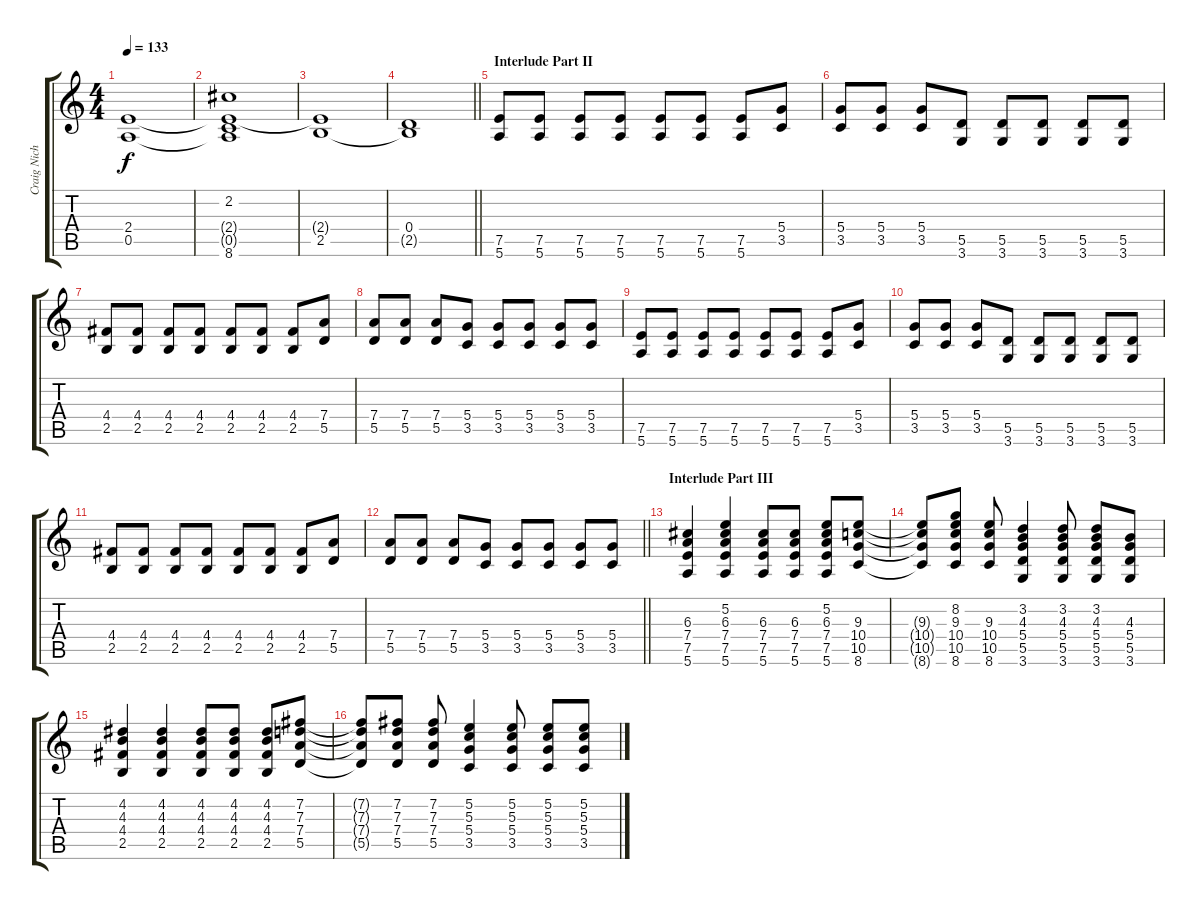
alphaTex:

\track ("Craig Nicholls (Guitar Track)" "Craig Nich") {instrument distortionguitar}
\staff {score tabs}
\tuning (E4 B3 G3 D3 A2 E2) {hide}
\ts (4 4)
\tempo 133
\clef g2
\ks c
(2.4 0.5).1{dy f} |
(2.2 2.4{t} 0.5{t} 8.6).1 |
(2.4{t} 2.5).1 |
\barLineRight lightlight
(0.4 2.5{t}).1 |
\section ("" "Interlude Part II")
(7.5 5.6).8 (7.5 5.6).8 (7.5 5.6).8 (7.5 5.6).8 (7.5 5.6).8 (7.5 5.6).8 (7.5 5.6).8 (5.4 3.5).8 |
(5.4 3.5).8 (5.4 3.5).8 (5.4 3.5).8 (5.5 3.6).8 (5.5 3.6).8 (5.5 3.6).8 (5.5 3.6).8 (5.5 3.6).8 |
(4.4 2.5).8 (4.4 2.5).8 (4.4 2.5).8 (4.4 2.5).8 (4.4 2.5).8 (4.4 2.5).8 (4.4 2.5).8 (7.4 5.5).8 |
(7.4 5.5).8 (7.4 5.5).8 (7.4 5.5).8 (5.4 3.5).8 (5.4 3.5).8 (5.4 3.5).8 (5.4 3.5).8 (5.4 3.5).8 |
(7.5 5.6).8 (7.5 5.6).8 (7.5 5.6).8 (7.5 5.6).8 (7.5 5.6).8 (7.5 5.6).8 (7.5 5.6).8 (5.4 3.5).8 |
(5.4 3.5).8 (5.4 3.5).8 (5.4 3.5).8 (5.5 3.6).8 (5.5 3.6).8 (5.5 3.6).8 (5.5 3.6).8 (5.5 3.6).8 |
(4.4 2.5).8 (4.4 2.5).8 (4.4 2.5).8 (4.4 2.5).8 (4.4 2.5).8 (4.4 2.5).8 (4.4 2.5).8 (7.4 5.5).8 |
\barLineRight lightlight
(7.4 5.5).8 (7.4 5.5).8 (7.4 5.5).8 (5.4 3.5).8 (5.4 3.5).8 (5.4 3.5).8 (5.4 3.5).8 (5.4 3.5).8 |
\section ("" "Interlude Part III")
(6.3 7.4 7.5 5.6).4 (5.2 6.3 7.4 7.5 5.6).4 (6.3 7.4 7.5 5.6).8 (6.3 7.4 7.5 5.6).8 (5.2 6.3 7.4 7.5 5.6).8 (9.3 10.4 10.5 8.6).8 |
(9.3{t} 10.4{t} 10.5{t} 8.6{t}).8 (8.2 9.3 10.4 10.5 8.6).8 (9.3 10.4 10.5 8.6).8 (3.2 4.3 5.4 5.5 3.6).4 (3.2 4.3 5.4 5.5 3.6).8 (3.2 4.3 5.4 5.5 3.6).8 (4.3 5.4 5.5 3.6).8 |
(4.2 4.3 4.4 2.5).4 (4.2 4.3 4.4 2.5).4 (4.2 4.3 4.4 2.5).8 (4.2 4.3 4.4 2.5).8 (4.2 4.3 4.4 2.5).8 (7.2 7.3 7.4 5.5).8 |
(7.2{t} 7.3{t} 7.4{t} 5.5{t}).8 (7.2 7.3 7.4 5.5).8 (7.2 7.3 7.4 5.5).8 (5.2 5.3 5.4 3.5).4 (5.2 5.3 5.4 3.5).8 (5.2 5.3 5.4 3.5).8 (5.2 5.3 5.4 3.5).8
